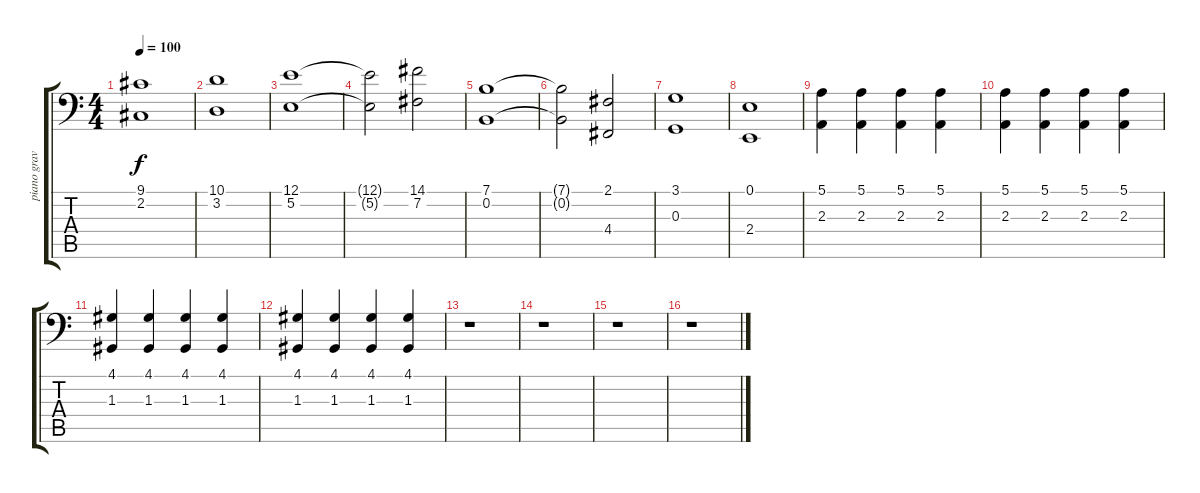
\track ("piano grave" "piano grav") {instrument acousticgrandpiano}
\staff {score tabs}
\tuning (E3 B2 G2 D2 A1 E1) {hide}
\ts (4 4)
\tempo 100
\clef f4
\ks c
(9.1 2.2).1{dy f} |
(10.1 3.2).1 |
(12.1 5.2).1 |
(12.1{t} 5.2{t}).2 (14.1 7.2).2 |
(7.1 0.2).1 |
(7.1{t} 0.2{t}).2 (2.1 4.4).2 |
(3.1 0.3).1 |
(0.1 2.4).1 |
(5.1 2.3).4 (5.1 2.3).4 (5.1 2.3).4 (5.1 2.3).4 |
(5.1 2.3).4 (5.1 2.3).4 (5.1 2.3).4 (5.1 2.3).4 |
(4.1 1.3).4 (4.1 1.3).4 (4.1 1.3).4 (4.1 1.3).4 |
(4.1 1.3).4 (4.1 1.3).4 (4.1 1.3).4 (4.1 1.3).4 |
r.1 |
r.1 |
r.1 |
r.1
